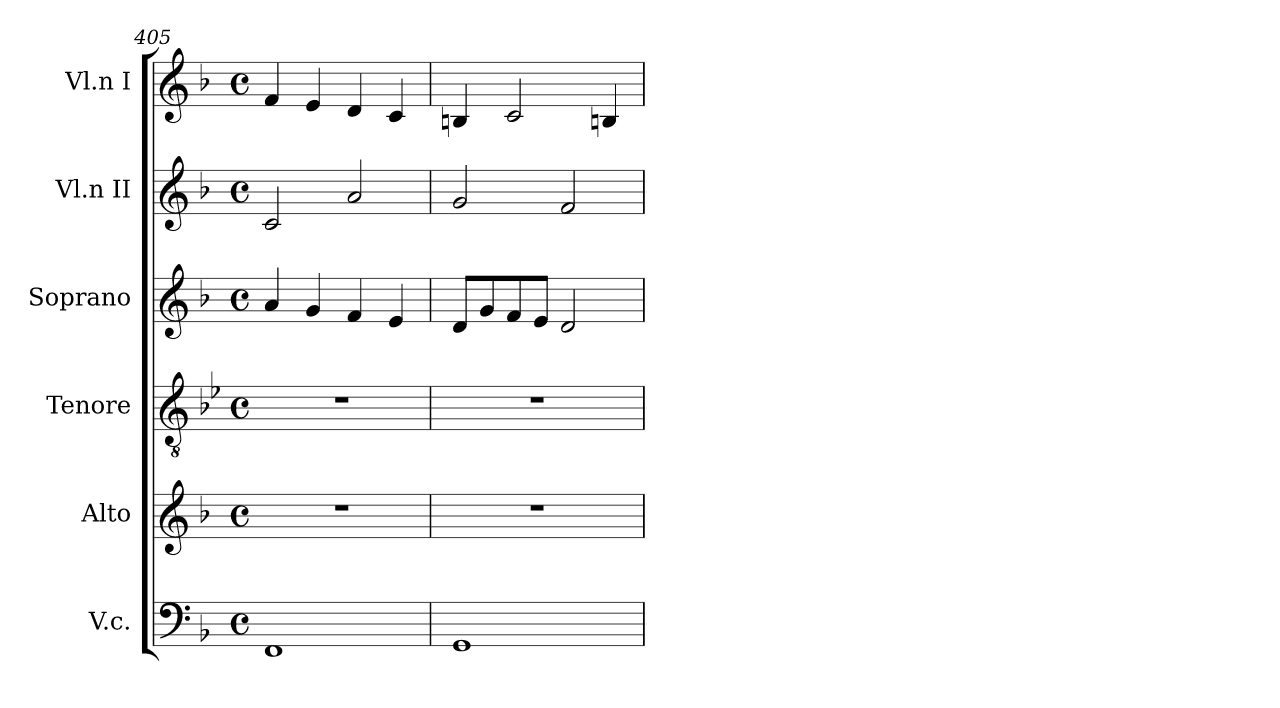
**kern	**kern	**kern	**kern	**kern	**kern
*part6	*part5	*part4	*part3	*part2	*part1
*staff6	*staff5	*staff4	*staff3	*staff2	*staff1
*I"V.c.	*I"Alto	*I"Tenore	*I"Soprano	*I"Vl.n II	*I"Vl.n I
*I'V.c.	*I'Alto	*I'Tenore	*I'Soprano	*I'Vl.n II	*I'Vl.n I
*clefF4	*clefG2	*clefGv2	*clefG2	*clefG2	*clefG2
*k[b-]	*k[b-]	*k[b-e-]	*k[b-]	*k[b-]	*k[b-]
*F:	*F:	*B-:	*F:	*F:	*F:
*M4/4	*M4/4	*M4/4	*M4/4	*M4/4	*M4/4
*met(c)	*met(c)	*met(c)	*met(c)	*met(c)	*met(c)
=405	=405	=405	=405	=405	=405
1FF	1r	1r	4a/	2c/	4f/
.	.	.	4g/	.	4e/
.	.	.	4f/	2a/	4d/
.	.	.	4e/	.	4c/
=406	=406	=406	=406	=406	=406
1GG	1r	1r	8d/L	2g/	4Bn/
.	.	.	8g/	.	.
.	.	.	8f/	.	2c/
.	.	.	8e/J	.	.
.	.	.	2d/	2f/	.
.	.	.	.	.	4Bn/
=	=	=	=	=	=
*-	*-	*-	*-	*-	*-
